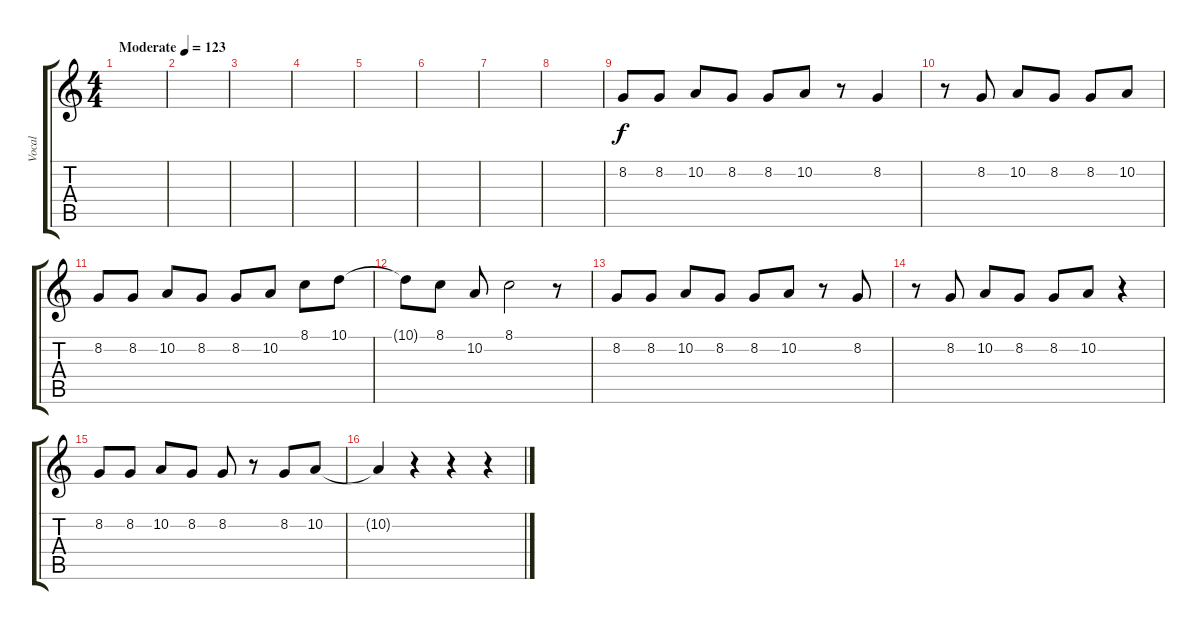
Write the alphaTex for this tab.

\track ("Vocal" "Vocal") {instrument synthvoice}
\staff {score tabs}
\tuning (E4 B3 G3 D3 A2 E2) {hide}
\ts (4 4)
\tempo (123 "Moderate")
\clef g2
\ks c
|
|
|
|
|
|
|
|
8.2.8 8.2.8 10.2.8 8.2.8 8.2.8 10.2.8 r.8 8.2.4 |
r.8 8.2.8 10.2.8 8.2.8 8.2.8 10.2.8 |
8.2.8 8.2.8 10.2.8 8.2.8 8.2.8 10.2.8 8.1.8 10.1.8 |
10.1{t}.8 8.1.8 10.2.8 8.1.2 r.8 |
8.2.8 8.2.8 10.2.8 8.2.8 8.2.8 10.2.8 r.8 8.2.8 |
r.8 8.2.8 10.2.8 8.2.8 8.2.8 10.2.8 r.4 |
8.2.8 8.2.8 10.2.8 8.2.8 8.2.8 r.8 8.2.8 10.2.8 |
10.2{t}.4 r.4 r.4 r.4
